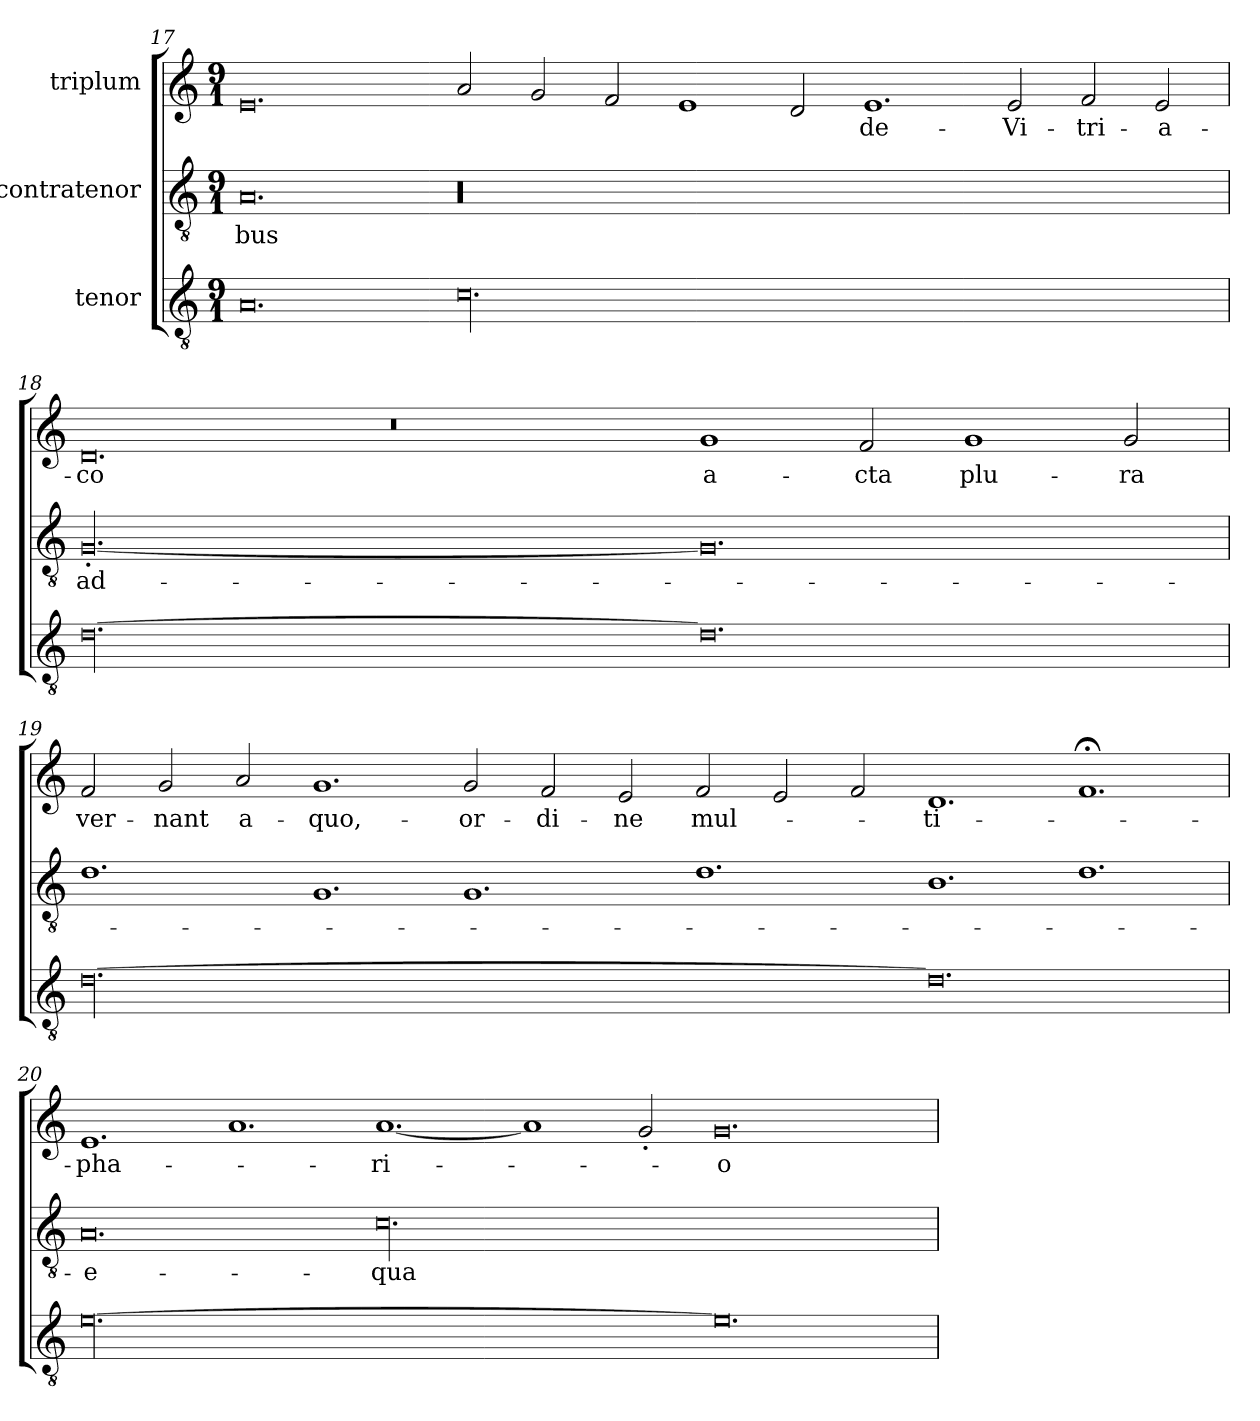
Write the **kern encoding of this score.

**kern	**kern	**text	**kern	**text
*part3	*part2	*part2	*part1	*part1
*staff3	*staff2	*staff2	*staff1	*staff1
*I"tenor	*I"contratenor	*	*I"triplum	*
*clefGv2	*clefGv2	*	*clefG2	*
*k[]	*k[]	*	*k[]	*
*C:	*C:	*	*C:	*
*M9/1	*M9/1	*	*M9/1	*
=17	=17	=17	=17	=17
0.A/	0.A/	-bus	0.e/	.
00.c\	00.r	.	2a/	.
.	.	.	2g/	.
.	.	.	2f/	.
.	.	.	1e/	.
.	.	.	2d/	.
.	.	.	1.e/	de-
.	.	.	2e/	Vi-
.	.	.	2f/	-tri-
.	.	.	2e/	-a-
=18	=18	=18	=18	=18
[00.d\	[00.G'/	ad-	0.d/	-co
.	.	.	0.r	.
0.d\]	0.G/]	.	1g/	a-
.	.	.	2f/	-cta
.	.	.	1g/	plu-
.	.	.	2g/	-ra
!!LO:LB:g=z
=19	=19	=19	=19	=19
[00.d\	1.d\	.	2f/	ver-
.	.	.	2g/	-nant
.	.	.	2a/	a-
.	1.G/	.	1.g/	quo,-
.	1.G/	.	2g/	or-
.	.	.	2f/	-di-
.	.	.	2e/	-ne
.	1.d\	.	2f/	mul-
.	.	.	2e/	.
.	.	.	2f/	.
0.d\]	1.B\	.	1.d/	-ti-
.	1.d\	.	1.f;</	.
=20	=20	=20	=20	=20
[00.e\	0.A/	-e-	1.e/	-pha-
.	.	.	1.a/	.
.	00.c\	-qua-	[1.a/	-ri-
.	.	.	1a/]	.
.	.	.	2g'/	.
0.e\]	.	.	0.g/	-o
=	=	=	=	=
*-	*-	*-	*-	*-
